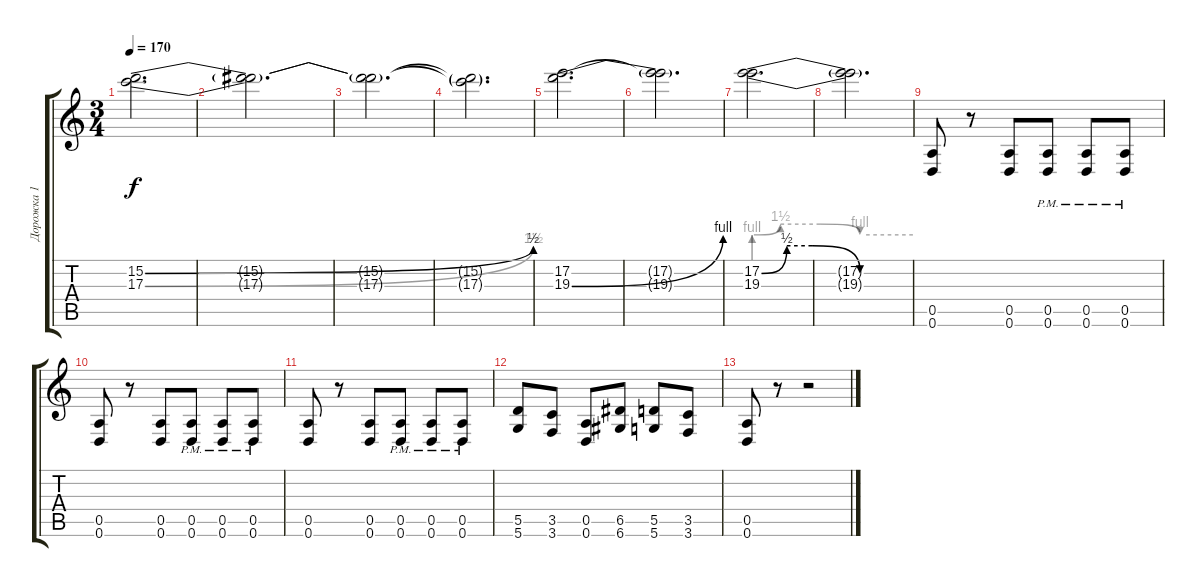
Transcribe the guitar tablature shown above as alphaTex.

\track ("Дорожка 1" "Дорожка 1") {instrument overdrivenguitar}
\staff {score tabs}
\tuning (E4 B3 G3 D3 A2 D2) {hide}
\ts (3 4)
\tempo 170
\clef g2
\ks c
(15.2{be (bend 0 0 60 2)} 17.3{be (bend 0 0 60 6)}).2{d dy f} |
(15.2{t} 17.3{t}).2{d} |
(15.2{t} 17.3{t}).2{d} |
(15.2{t} 17.3{t}).2{d} |
(17.2 19.3{be (bend 0 0 60 4)}).2{d} |
(17.2{t} 19.3{t}).2{d} |
(17.2{be (custom 0 0 10 2 20 2 39 0 60 0)} 19.3{be (custom 0 4 10 6 25 6 40 4 60 4)}).2{d} |
(17.2{t} 19.3{t}).2{d} |
(0.5 0.6).8{instrument overdrivenguitar} r.8 (0.5 0.6).8 (0.5{pm} 0.6{pm}).8 (0.5{pm} 0.6{pm}).8 (0.5{pm} 0.6{pm}).8 |
(0.5 0.6).8 r.8 (0.5 0.6).8 (0.5{pm} 0.6{pm}).8 (0.5{pm} 0.6{pm}).8 (0.5{pm} 0.6{pm}).8 |
(0.5 0.6).8 r.8 (0.5 0.6).8 (0.5{pm} 0.6{pm}).8 (0.5{pm} 0.6{pm}).8 (0.5{pm} 0.6{pm}).8 |
(5.5 5.6).8 (3.5 3.6).8 (0.5 0.6).8 (6.5 6.6).8 (5.5 5.6).8 (3.5 3.6).8 |
(0.5 0.6).8 r.8 r.2
